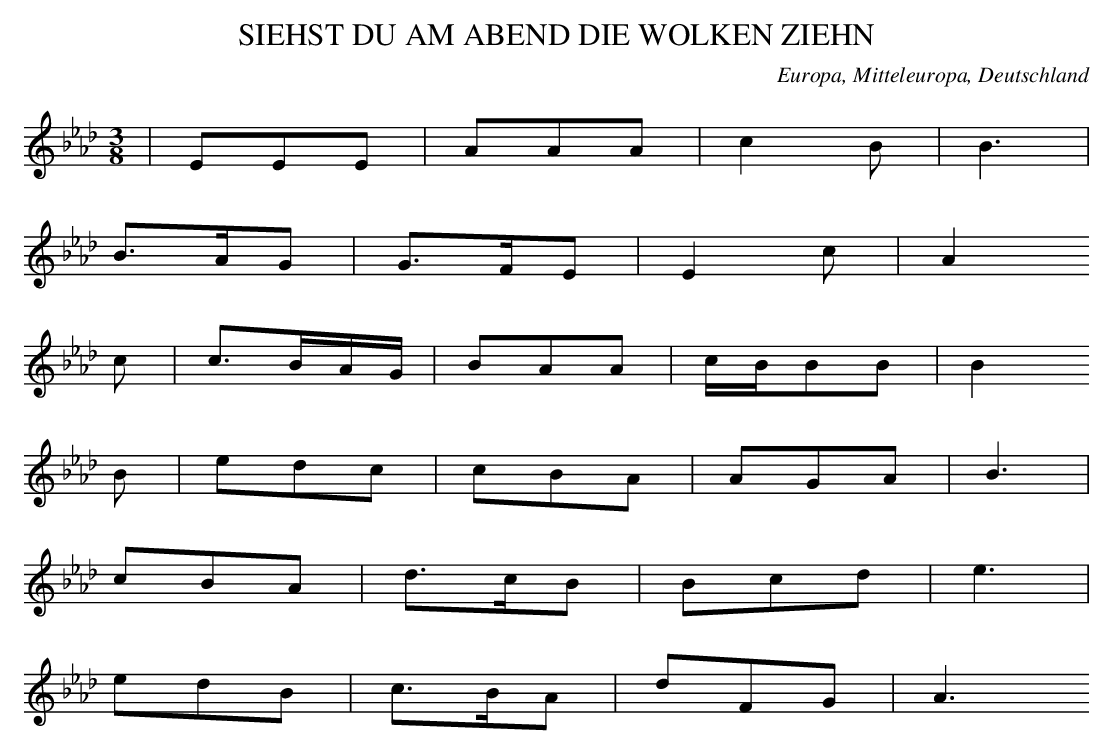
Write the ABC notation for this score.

X:1
T: SIEHST DU AM ABEND DIE WOLKEN ZIEHN
O: Europa, Mitteleuropa, Deutschland
M: 3/8
L: 1/16
K: Ab
 | E2E2E2 | A2A2A2 | c4B2 | B6 |
B3AG2 | G3FE2 | E4c2 | A4
c2 | c3BAG | B2A2A2 | cBB2B2 | B4
B2 | e2d2c2 | c2B2A2 | A2G2A2 | B6 |
c2B2A2 | d3cB2 | B2c2d2 | e6 |
e2d2B2 | c3BA2 | d2F2G2 | A6
